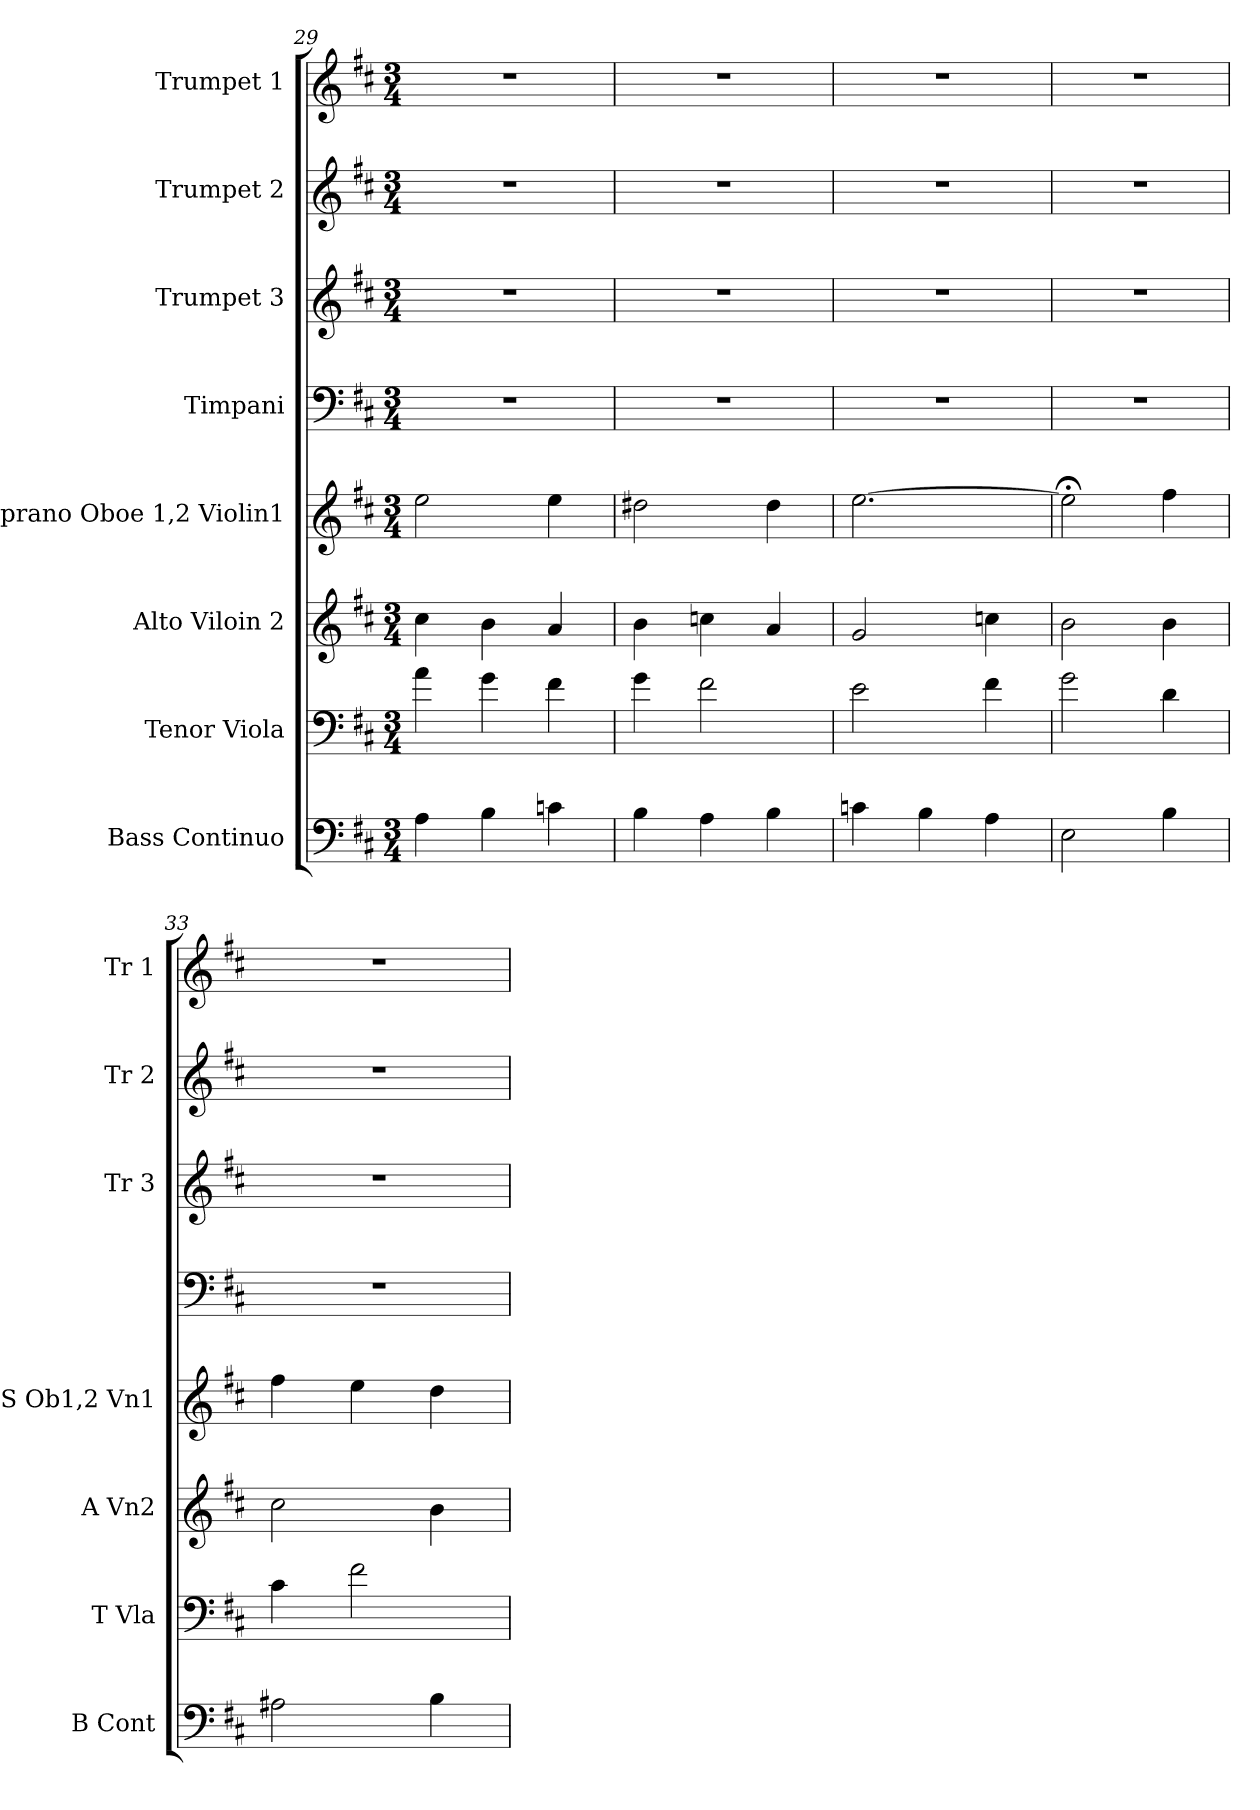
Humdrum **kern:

**kern	**kern	**kern	**kern	**kern	**kern	**kern	**kern
*part8	*part7	*part6	*part5	*part4	*part3	*part2	*part1
*staff8	*staff7	*staff6	*staff5	*staff4	*staff3	*staff2	*staff1
*I"Bass Continuo	*I"Tenor Viola	*I"Alto Viloin 2	*I"Soprano Oboe 1,2 Violin1	*I"Timpani	*I"Trumpet 3	*I"Trumpet 2	*I"Trumpet 1
*I'B Cont	*I'T Vla	*I'A Vn2	*I'S Ob1,2 Vn1	*	*I'Tr 3	*I'Tr 2	*I'Tr 1
*clefF4	*clefF4	*clefG2	*clefG2	*clefF4	*clefG2	*clefG2	*clefG2
*k[f#c#]	*k[f#c#]	*k[f#c#]	*k[f#c#]	*k[f#c#]	*k[f#c#]	*k[f#c#]	*k[f#c#]
*D:	*D:	*D:	*D:	*D:	*D:	*D:	*D:
*M3/4	*M3/4	*M3/4	*M3/4	*M3/4	*M3/4	*M3/4	*M3/4
=29	=29	=29	=29	=29	=29	=29	=29
4A\	4a\	4cc#\	2ee\	2.r	2.r	2.r	2.r
4B\	4g\	4b\	.	.	.	.	.
4cn\	4f#\	4a/	4ee\	.	.	.	.
=30	=30	=30	=30	=30	=30	=30	=30
4B\	4g\	4b\	2dd#X\	2.r	2.r	2.r	2.r
4A\	2f#\	4ccn\	.	.	.	.	.
4B\	.	4a/	4dd#\	.	.	.	.
=31	=31	=31	=31	=31	=31	=31	=31
4cn\	2e\	2g/	[2.ee\	2.r	2.r	2.r	2.r
4B\	.	.	.	.	.	.	.
4A\	4f#\	4ccn\	.	.	.	.	.
=32	=32	=32	=32	=32	=32	=32	=32
2E\	2g\	2b\	2ee;<\]	2.r	2.r	2.r	2.r
4B\	4d\	4b\	4ff#\	.	.	.	.
=33	=33	=33	=33	=33	=33	=33	=33
2A#X\	4c#\	2cc#\	4ff#\	2.r	2.r	2.r	2.r
.	2f#\	.	4ee\	.	.	.	.
4B\	.	4b\	4dd\	.	.	.	.
=	=	=	=	=	=	=	=
*-	*-	*-	*-	*-	*-	*-	*-
